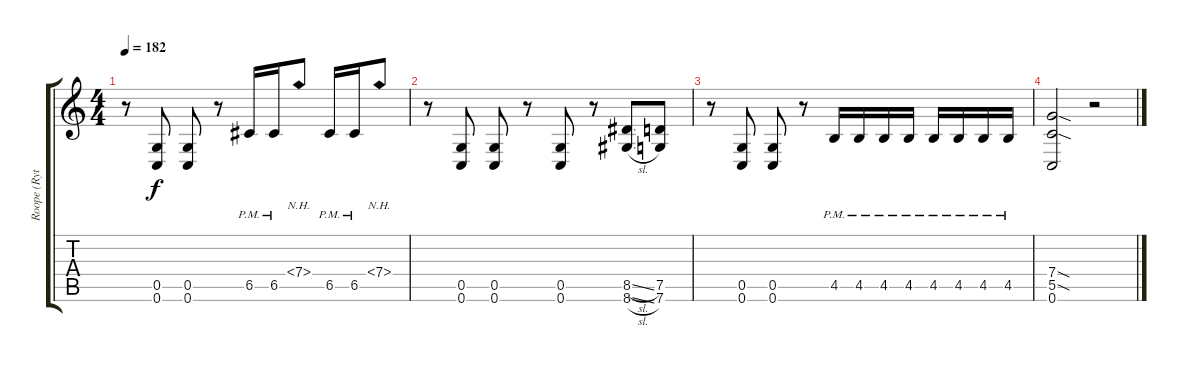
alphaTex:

\track ("Roope (Rythm Guitar)" "Roope (Ryt") {instrument distortionguitar}
\staff {score tabs}
\tuning (D4 A3 F3 C3 G2 C2) {hide}
\ts (4 4)
\tempo 182
\clef g2
\ks c
r.8{dy f} (0.5 0.6).8 (0.5 0.6).8 r.8 6.5{pm}.16 6.5{pm}.16 7.4{nh}.8 6.5{pm}.16 6.5{pm}.16 7.4{nh}.8 |
r.8 (0.5 0.6).8 (0.5 0.6).8 r.8 (0.5 0.6).8 r.8 (8.5{sl} 8.6{sl}).8 (7.5 7.6).8 |
r.8 (0.5 0.6).8 (0.5 0.6).8 r.8 4.5{pm}.16 4.5{pm}.16 4.5{pm}.16 4.5{pm}.16 4.5{pm}.16 4.5{pm}.16 4.5{pm}.16 4.5{pm}.16 |
(7.4{sod} 5.5{sod} 0.6).2 r.2
